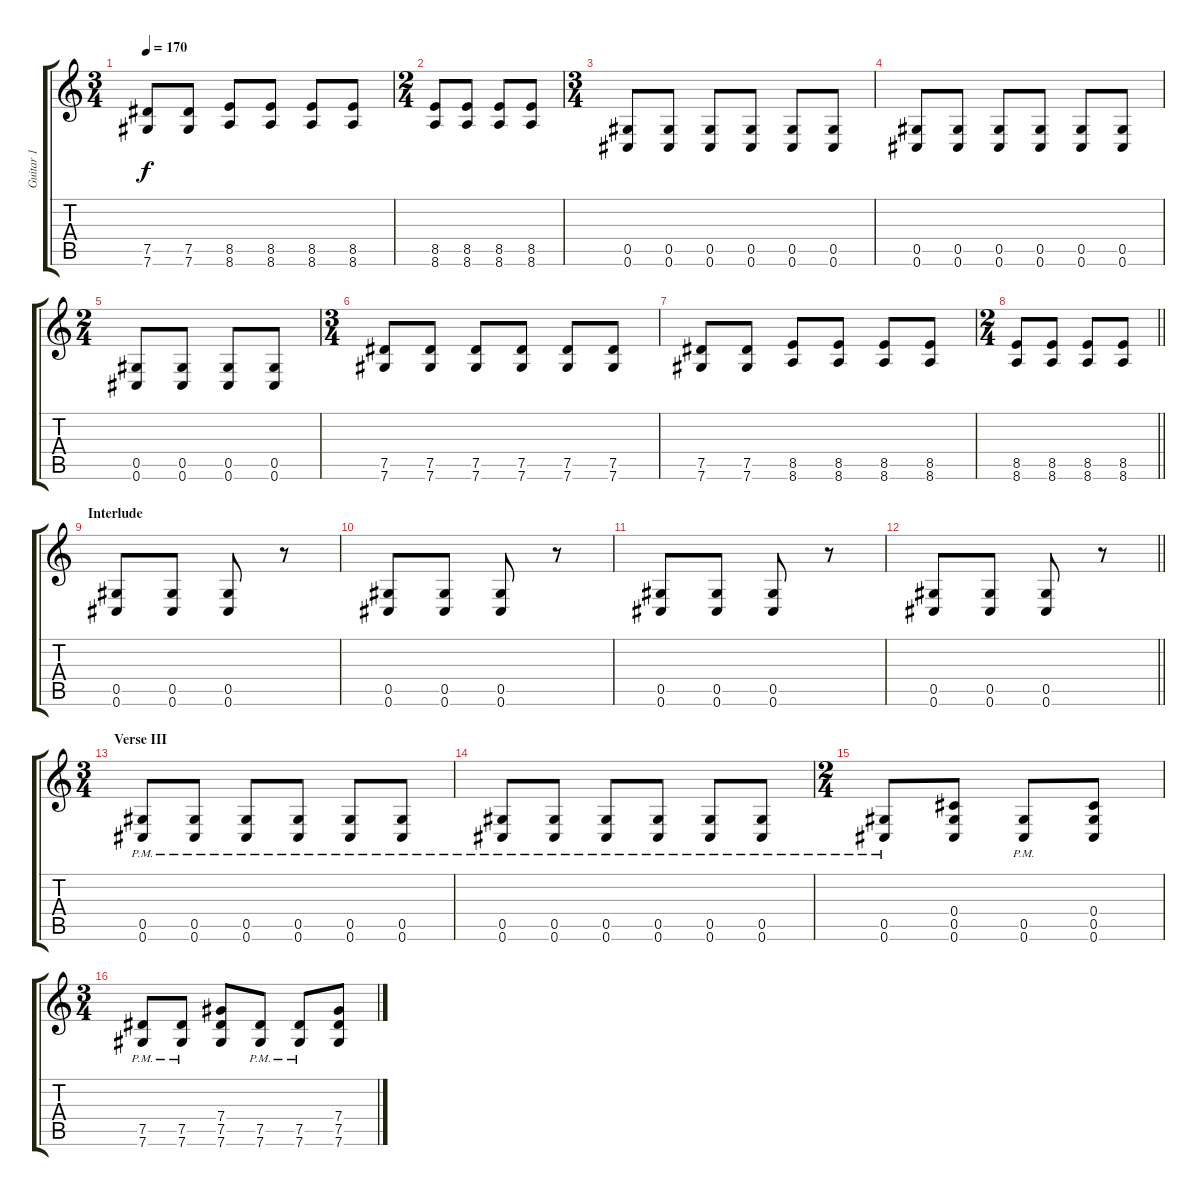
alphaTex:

\track ("Guitar 1" "Guitar 1") {instrument distortionguitar}
\staff {score tabs}
\tuning (Eb4 Bb3 Gb3 Db3 Ab2 Db2) {hide}
\ts (3 4)
\tempo 170
\clef g2
\ks c
(7.5 7.6).8{dy f} (7.5 7.6).8 (8.5 8.6).8 (8.5 8.6).8 (8.5 8.6).8 (8.5 8.6).8 |
\ts (2 4)
(8.5 8.6).8 (8.5 8.6).8 (8.5 8.6).8 (8.5 8.6).8 |
\ts (3 4)
(0.5 0.6).8 (0.5 0.6).8 (0.5 0.6).8 (0.5 0.6).8 (0.5 0.6).8 (0.5 0.6).8 |
(0.5 0.6).8 (0.5 0.6).8 (0.5 0.6).8 (0.5 0.6).8 (0.5 0.6).8 (0.5 0.6).8 |
\ts (2 4)
(0.5 0.6).8 (0.5 0.6).8 (0.5 0.6).8 (0.5 0.6).8 |
\ts (3 4)
(7.5 7.6).8 (7.5 7.6).8 (7.5 7.6).8 (7.5 7.6).8 (7.5 7.6).8 (7.5 7.6).8 |
(7.5 7.6).8 (7.5 7.6).8 (8.5 8.6).8 (8.5 8.6).8 (8.5 8.6).8 (8.5 8.6).8 |
\ts (2 4)
\barLineRight lightlight
(8.5 8.6).8 (8.5 8.6).8 (8.5 8.6).8 (8.5 8.6).8 |
\section ("" "Interlude")
(0.5 0.6).8 (0.5 0.6).8 (0.5 0.6).8 r.8 |
(0.5 0.6).8 (0.5 0.6).8 (0.5 0.6).8 r.8 |
(0.5 0.6).8 (0.5 0.6).8 (0.5 0.6).8 r.8 |
\barLineRight lightlight
(0.5 0.6).8 (0.5 0.6).8 (0.5 0.6).8 r.8 |
\ts (3 4)
\section ("" "Verse III")
(0.5{pm} 0.6{pm}).8 (0.5{pm} 0.6{pm}).8 (0.5{pm} 0.6{pm}).8 (0.5{pm} 0.6{pm}).8 (0.5{pm} 0.6{pm}).8 (0.5{pm} 0.6{pm}).8 |
(0.5{pm} 0.6{pm}).8 (0.5{pm} 0.6{pm}).8 (0.5{pm} 0.6{pm}).8 (0.5{pm} 0.6{pm}).8 (0.5{pm} 0.6{pm}).8 (0.5{pm} 0.6{pm}).8 |
\ts (2 4)
(0.5{pm} 0.6{pm}).8 (0.4 0.5 0.6).8 (0.5{pm} 0.6{pm}).8 (0.4 0.5 0.6).8 |
\ts (3 4)
(7.5{pm} 7.6{pm}).8 (7.5{pm} 7.6{pm}).8 (7.4 7.5 7.6).8 (7.5{pm} 7.6{pm}).8 (7.5{pm} 7.6{pm}).8 (7.4 7.5 7.6).8
